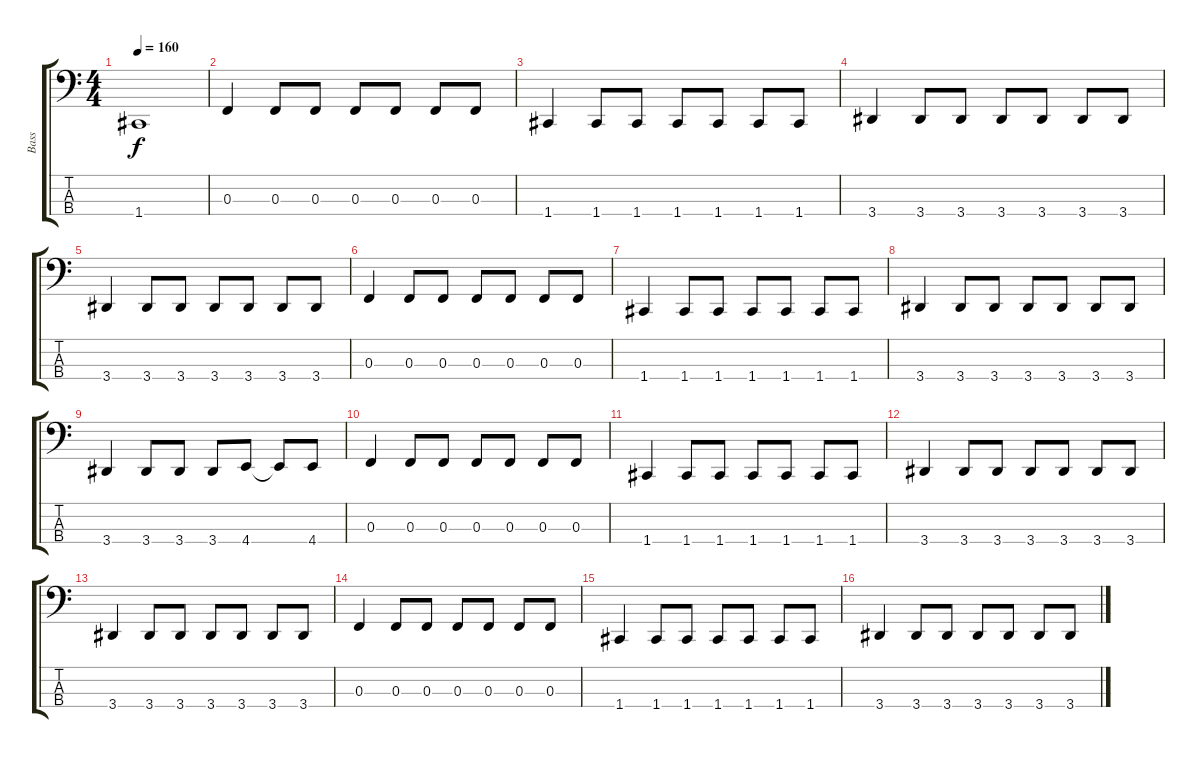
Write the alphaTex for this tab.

\track ("Bass" "Bass") {instrument electricbasspick}
\staff {score tabs}
\tuning (Eb2 Bb1 F1 C1) {hide}
\ts (4 4)
\tempo 160
\clef f4
\ks c
1.4.1{dy f instrument electricbasspick} |
0.3.4 0.3.8 0.3.8 0.3.8 0.3.8 0.3.8 0.3.8 |
1.4.4 1.4.8 1.4.8 1.4.8 1.4.8 1.4.8 1.4.8 |
3.4.4 3.4.8 3.4.8 3.4.8 3.4.8 3.4.8 3.4.8 |
3.4.4 3.4.8 3.4.8 3.4.8 3.4.8 3.4.8 3.4.8 |
0.3.4 0.3.8 0.3.8 0.3.8 0.3.8 0.3.8 0.3.8 |
1.4.4 1.4.8 1.4.8 1.4.8 1.4.8 1.4.8 1.4.8 |
3.4.4 3.4.8 3.4.8 3.4.8 3.4.8 3.4.8 3.4.8 |
3.4.4 3.4.8 3.4.8 3.4.8 4.4.8 4.4{t}.8 4.4.8 |
0.3.4 0.3.8 0.3.8 0.3.8 0.3.8 0.3.8 0.3.8 |
1.4.4 1.4.8 1.4.8 1.4.8 1.4.8 1.4.8 1.4.8 |
3.4.4 3.4.8 3.4.8 3.4.8 3.4.8 3.4.8 3.4.8 |
3.4.4 3.4.8 3.4.8 3.4.8 3.4.8 3.4.8 3.4.8 |
0.3.4 0.3.8 0.3.8 0.3.8 0.3.8 0.3.8 0.3.8 |
1.4.4 1.4.8 1.4.8 1.4.8 1.4.8 1.4.8 1.4.8 |
3.4.4 3.4.8 3.4.8 3.4.8 3.4.8 3.4.8 3.4.8
